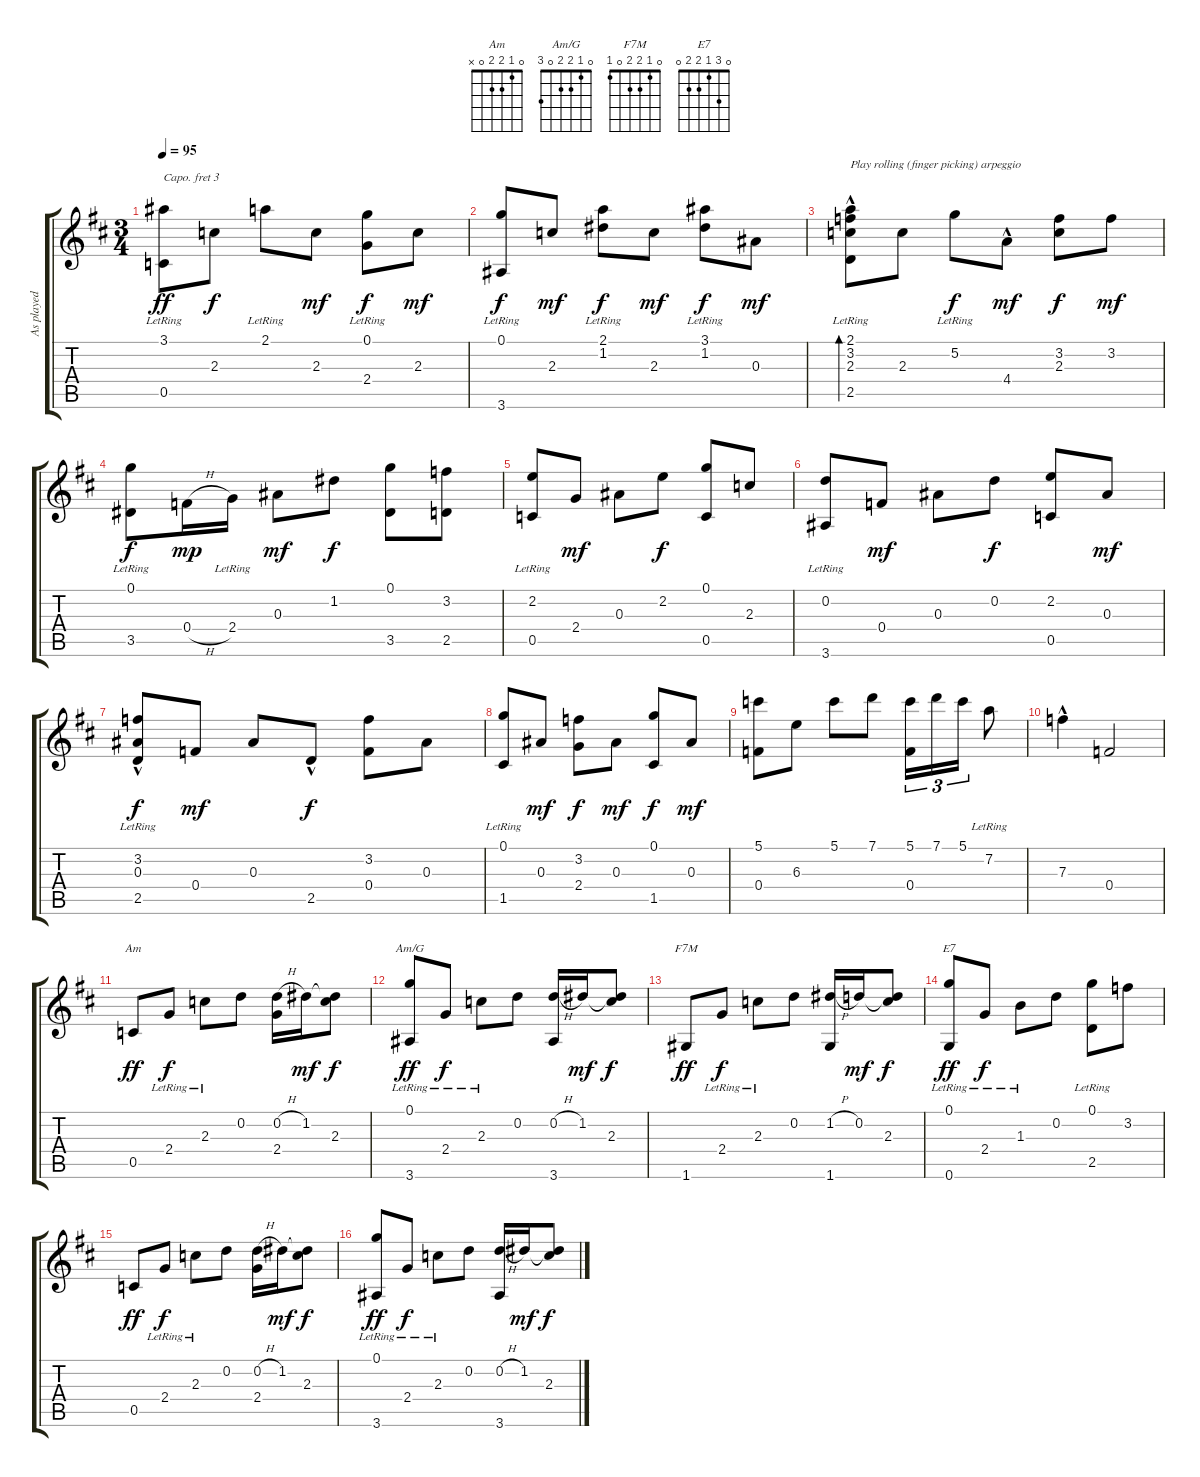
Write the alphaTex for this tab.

\track ("As played (capo III)" "As played ") {instrument acousticguitarnylon}
\staff {score tabs}
\capo 3
\tuning (E4 B3 G3 D3 A2 E2) {hide}
\chord ("Am" 0 1 2 2 0 x)
\chord ("Am/G" 0 1 2 2 0 3)
\chord ("F7M" 0 1 2 2 0 1)
\chord ("E7" 0 3 1 2 2 0)
\ts (3 4)
\tempo 95
\clef g2
\ks d
(3.1{lr} 0.5).8{dy ff} 2.3.8{dy f} 2.1{lr}.8 2.3.8{dy mf} (0.1{lr} 2.4).8{dy f} 2.3.8{dy mf} |
(0.1{lr} 3.6).8{dy f} 2.3.8{dy mf} (2.1{lr} 1.2).8{dy f} 2.3.8{dy mf} (3.1{lr} 1.2{lr}).8{dy f} 0.3.8{dy mf} |
(2.1{lr} 3.2{lr} 2.3 2.5{hac}).8{bd 60 txt "Play rolling (finger picking) arpeggio"} 2.3.8 5.2{lr}.8{dy f} 4.4{hac}.8{dy mf} (3.2 2.3).8{dy f} 3.2.8{dy mf} |
(0.1{lr} 3.5).8{dy f} 0.4{h}.16{dy mp} 2.4{lr}.16 0.3.8{dy mf} 1.2.8{dy f} (0.1 3.5).8 (3.2 2.5).8 |
(2.2{lr} 0.5).8 2.4.8{dy mf} 0.3.8 2.2.8{dy f} (0.1 0.5).8 2.3.8 |
(0.2{lr} 3.6).8 0.4.8{dy mf} 0.3.8 0.2.8{dy f} (2.2 0.5).8 0.3.8{dy mf} |
(3.2{lr} 0.3 2.5{hac}).8{dy f} 0.4.8{dy mf} 0.3.8 2.5{hac}.8{dy f} (3.2 0.4).8 0.3.8 |
(0.1{lr} 1.5).8 0.3.8{dy mf} (3.2 2.4).8{dy f} 0.3.8{dy mf} (0.1 1.5).8{dy f} 0.3.8{dy mf} |
(5.1 0.4).8 6.3.8 5.1.8 7.1.8 (5.1 0.4).16{tu (3 2)} 7.1.16{tu (3 2)} 5.1.16{tu (3 2)} 7.2{lr}.8 |
7.3{hac}.4 0.4.2 |
0.5.8{ch "Am" dy ff} 2.4{lr}.8{dy f} 2.3{lr}.8 0.2.8 (0.2{h} 2.4).16 1.2.16{dy mf} (1.2{t} 2.3).8{dy f} |
(0.1{lr} 3.6).8{ch "Am/G" dy ff} 2.4{lr}.8{dy f} 2.3{lr}.8 0.2.8 (0.2{h} 3.6).16 1.2.16{dy mf} (1.2{t} 2.3).8{dy f} |
1.6.8{ch "F7M" dy ff} 2.4{lr}.8{dy f} 2.3{lr}.8 0.2.8 (1.2{h} 1.6).16 0.2.16{dy mf} (0.2{t} 2.3).8{dy f} |
(0.1{lr} 0.6).8{ch "E7" dy ff} 2.4{lr}.8{dy f} 1.3{lr}.8 0.2.8 (0.1{lr} 2.5).8 3.2.8 |
0.5.8{dy ff} 2.4{lr}.8{dy f} 2.3{lr}.8 0.2.8 (0.2{h} 2.4).16 1.2.16{dy mf} (1.2{t} 2.3).8{dy f} |
(0.1{lr} 3.6).8{dy ff} 2.4{lr}.8{dy f} 2.3{lr}.8 0.2.8 (0.2{h} 3.6).16 1.2.16{dy mf} (1.2{t} 2.3).8{dy f}
